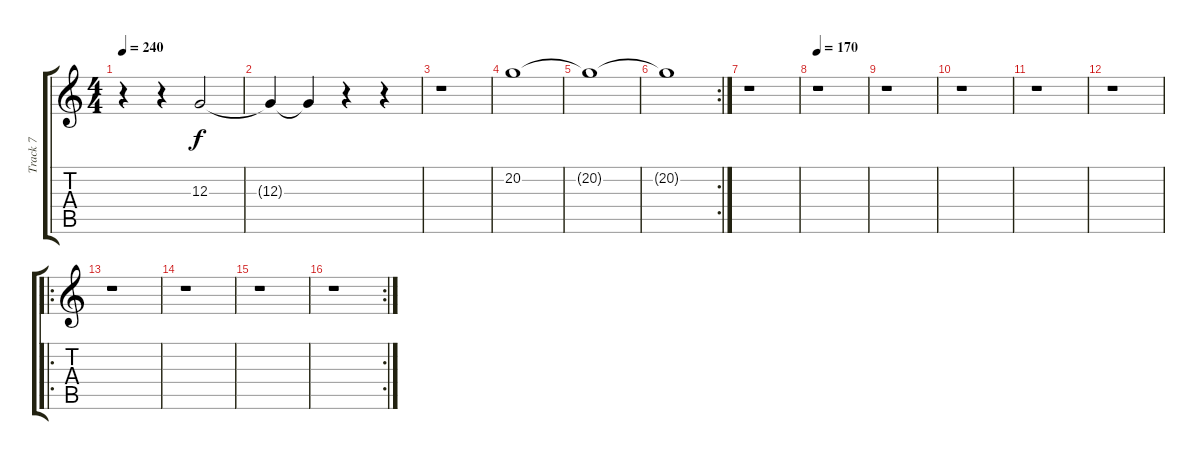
\track ("Track 7" "Track 7") {instrument pad4choir}
\staff {score tabs}
\tuning (E4 B3 G3 D3 A2 E2) {hide}
\ts (4 4)
\tempo 240
\clef g2
\ks c
r.4{dy f} r.4 12.3.2 |
12.3{t}.4 12.3{t}.4 r.4 r.4 |
r.1 |
20.2.1 |
20.2{t}.1 |
\rc 2
20.2{t}.1 |
r.1 |
\tempo 170
r.1 |
r.1 |
r.1 |
r.1 |
r.1 |
\ro
r.1 |
r.1 |
r.1 |
\rc 2
r.1
